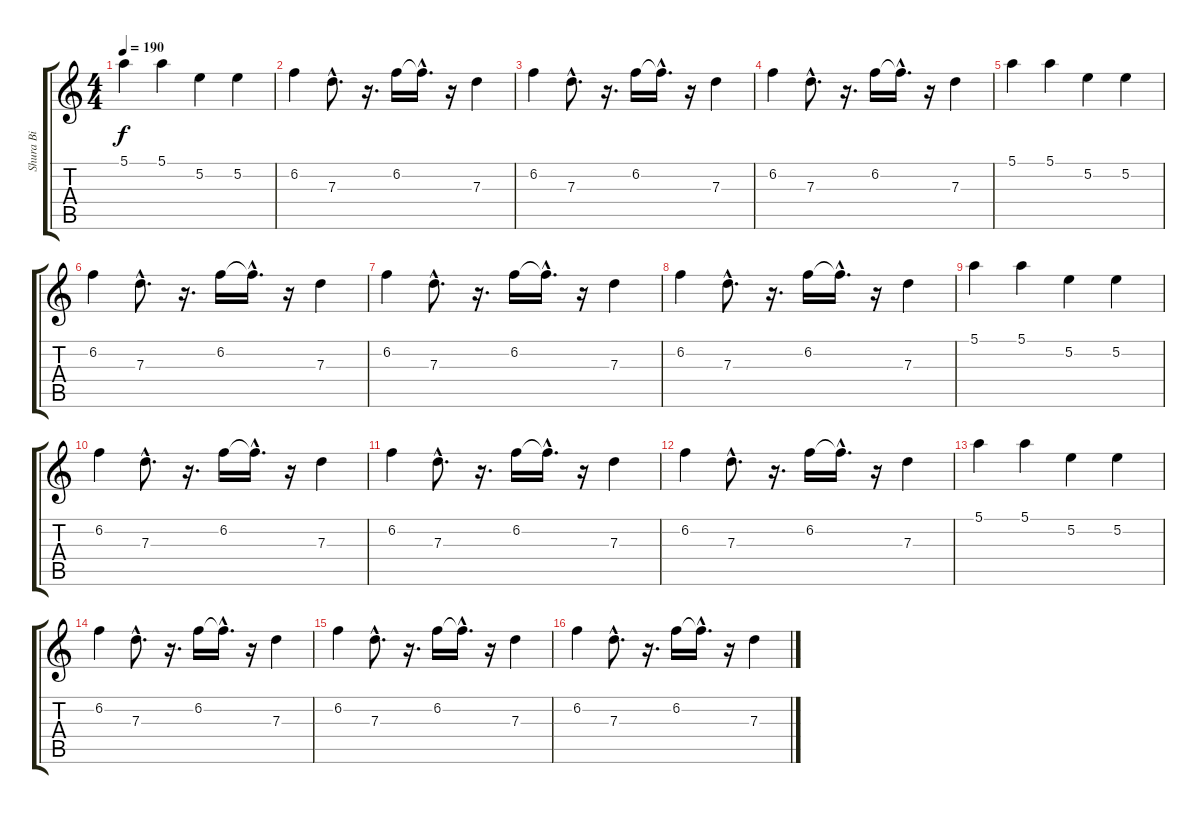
\track ("Shura Bi" "Shura Bi") {instrument distortionguitar}
\staff {score tabs}
\tuning (E4 B3 G3 D3 A2 E2) {hide}
\ts (4 4)
\tempo 190
\clef g2
\ks c
5.1.4{dy f} 5.1.4 5.2.4 5.2.4 |
6.2.4 7.3{hac}.8{d} r.16{d} 6.2.16 6.2{hac t}.16{d} r.16 7.3.4 |
6.2.4 7.3{hac}.8{d} r.16{d} 6.2.16 6.2{hac t}.16{d} r.16 7.3.4 |
6.2.4 7.3{hac}.8{d} r.16{d} 6.2.16 6.2{hac t}.16{d} r.16 7.3.4 |
5.1.4 5.1.4 5.2.4 5.2.4 |
6.2.4 7.3{hac}.8{d} r.16{d} 6.2.16 6.2{hac t}.16{d} r.16 7.3.4 |
6.2.4 7.3{hac}.8{d} r.16{d} 6.2.16 6.2{hac t}.16{d} r.16 7.3.4 |
6.2.4 7.3{hac}.8{d} r.16{d} 6.2.16 6.2{hac t}.16{d} r.16 7.3.4 |
5.1.4 5.1.4 5.2.4 5.2.4 |
6.2.4 7.3{hac}.8{d} r.16{d} 6.2.16 6.2{hac t}.16{d} r.16 7.3.4 |
6.2.4 7.3{hac}.8{d} r.16{d} 6.2.16 6.2{hac t}.16{d} r.16 7.3.4 |
6.2.4 7.3{hac}.8{d} r.16{d} 6.2.16 6.2{hac t}.16{d} r.16 7.3.4 |
5.1.4 5.1.4 5.2.4 5.2.4 |
6.2.4 7.3{hac}.8{d} r.16{d} 6.2.16 6.2{hac t}.16{d} r.16 7.3.4 |
6.2.4 7.3{hac}.8{d} r.16{d} 6.2.16 6.2{hac t}.16{d} r.16 7.3.4 |
6.2.4 7.3{hac}.8{d} r.16{d} 6.2.16 6.2{hac t}.16{d} r.16 7.3.4
